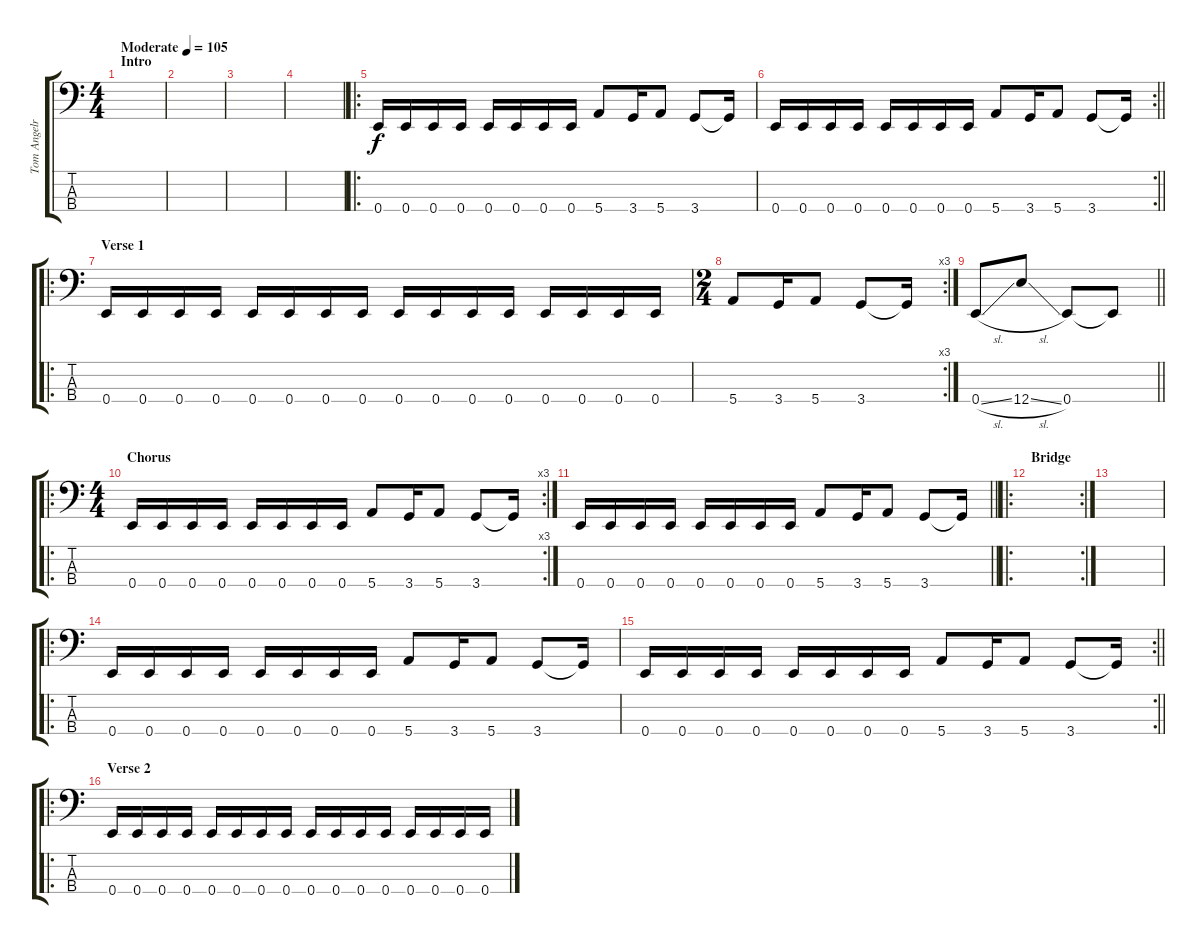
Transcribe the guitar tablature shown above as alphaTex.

\track ("Tom Angelripper" "Tom Angelr") {instrument electricbasspick}
\staff {score tabs}
\tuning (G2 D2 A1 E1) {hide}
\ts (4 4)
\section ("" "Intro")
\tempo (105 "Moderate")
\clef f4
\ks c
|
|
|
|
\ro
0.4.16 0.4.16 0.4.16 0.4.16 0.4.16 0.4.16 0.4.16 0.4.16 5.4.8 3.4.16 5.4.8 3.4.8 3.4{t}.16 |
\rc 2
\barLineRight lightlight
0.4.16 0.4.16 0.4.16 0.4.16 0.4.16 0.4.16 0.4.16 0.4.16 5.4.8 3.4.16 5.4.8 3.4.8 3.4{t}.16 |
\ro
\section ("" "Verse 1")
0.4.16 0.4.16 0.4.16 0.4.16 0.4.16 0.4.16 0.4.16 0.4.16 0.4.16 0.4.16 0.4.16 0.4.16 0.4.16 0.4.16 0.4.16 0.4.16 |
\rc 3
\ts (2 4)
5.4.8 3.4.16 5.4.8 3.4.8 3.4{t}.16 |
\barLineRight lightlight
0.4{sl}.8 12.4{sl}.8 0.4.8 0.4{t}.8 |
\ro
\rc 3
\ts (4 4)
\section ("" "Chorus")
0.4.16 0.4.16 0.4.16 0.4.16 0.4.16 0.4.16 0.4.16 0.4.16 5.4.8 3.4.16 5.4.8 3.4.8 3.4{t}.16 |
\barLineRight lightlight
0.4.16 0.4.16 0.4.16 0.4.16 0.4.16 0.4.16 0.4.16 0.4.16 5.4.8 3.4.16 5.4.8 3.4.8 3.4{t}.16 |
\ro
\rc 2
\section ("" "Bridge")
|
|
\ro
0.4.16 0.4.16 0.4.16 0.4.16 0.4.16 0.4.16 0.4.16 0.4.16 5.4.8 3.4.16 5.4.8 3.4.8 3.4{t}.16 |
\rc 2
\barLineRight lightlight
0.4.16 0.4.16 0.4.16 0.4.16 0.4.16 0.4.16 0.4.16 0.4.16 5.4.8 3.4.16 5.4.8 3.4.8 3.4{t}.16 |
\ro
\section ("" "Verse 2")
0.4.16 0.4.16 0.4.16 0.4.16 0.4.16 0.4.16 0.4.16 0.4.16 0.4.16 0.4.16 0.4.16 0.4.16 0.4.16 0.4.16 0.4.16 0.4.16
